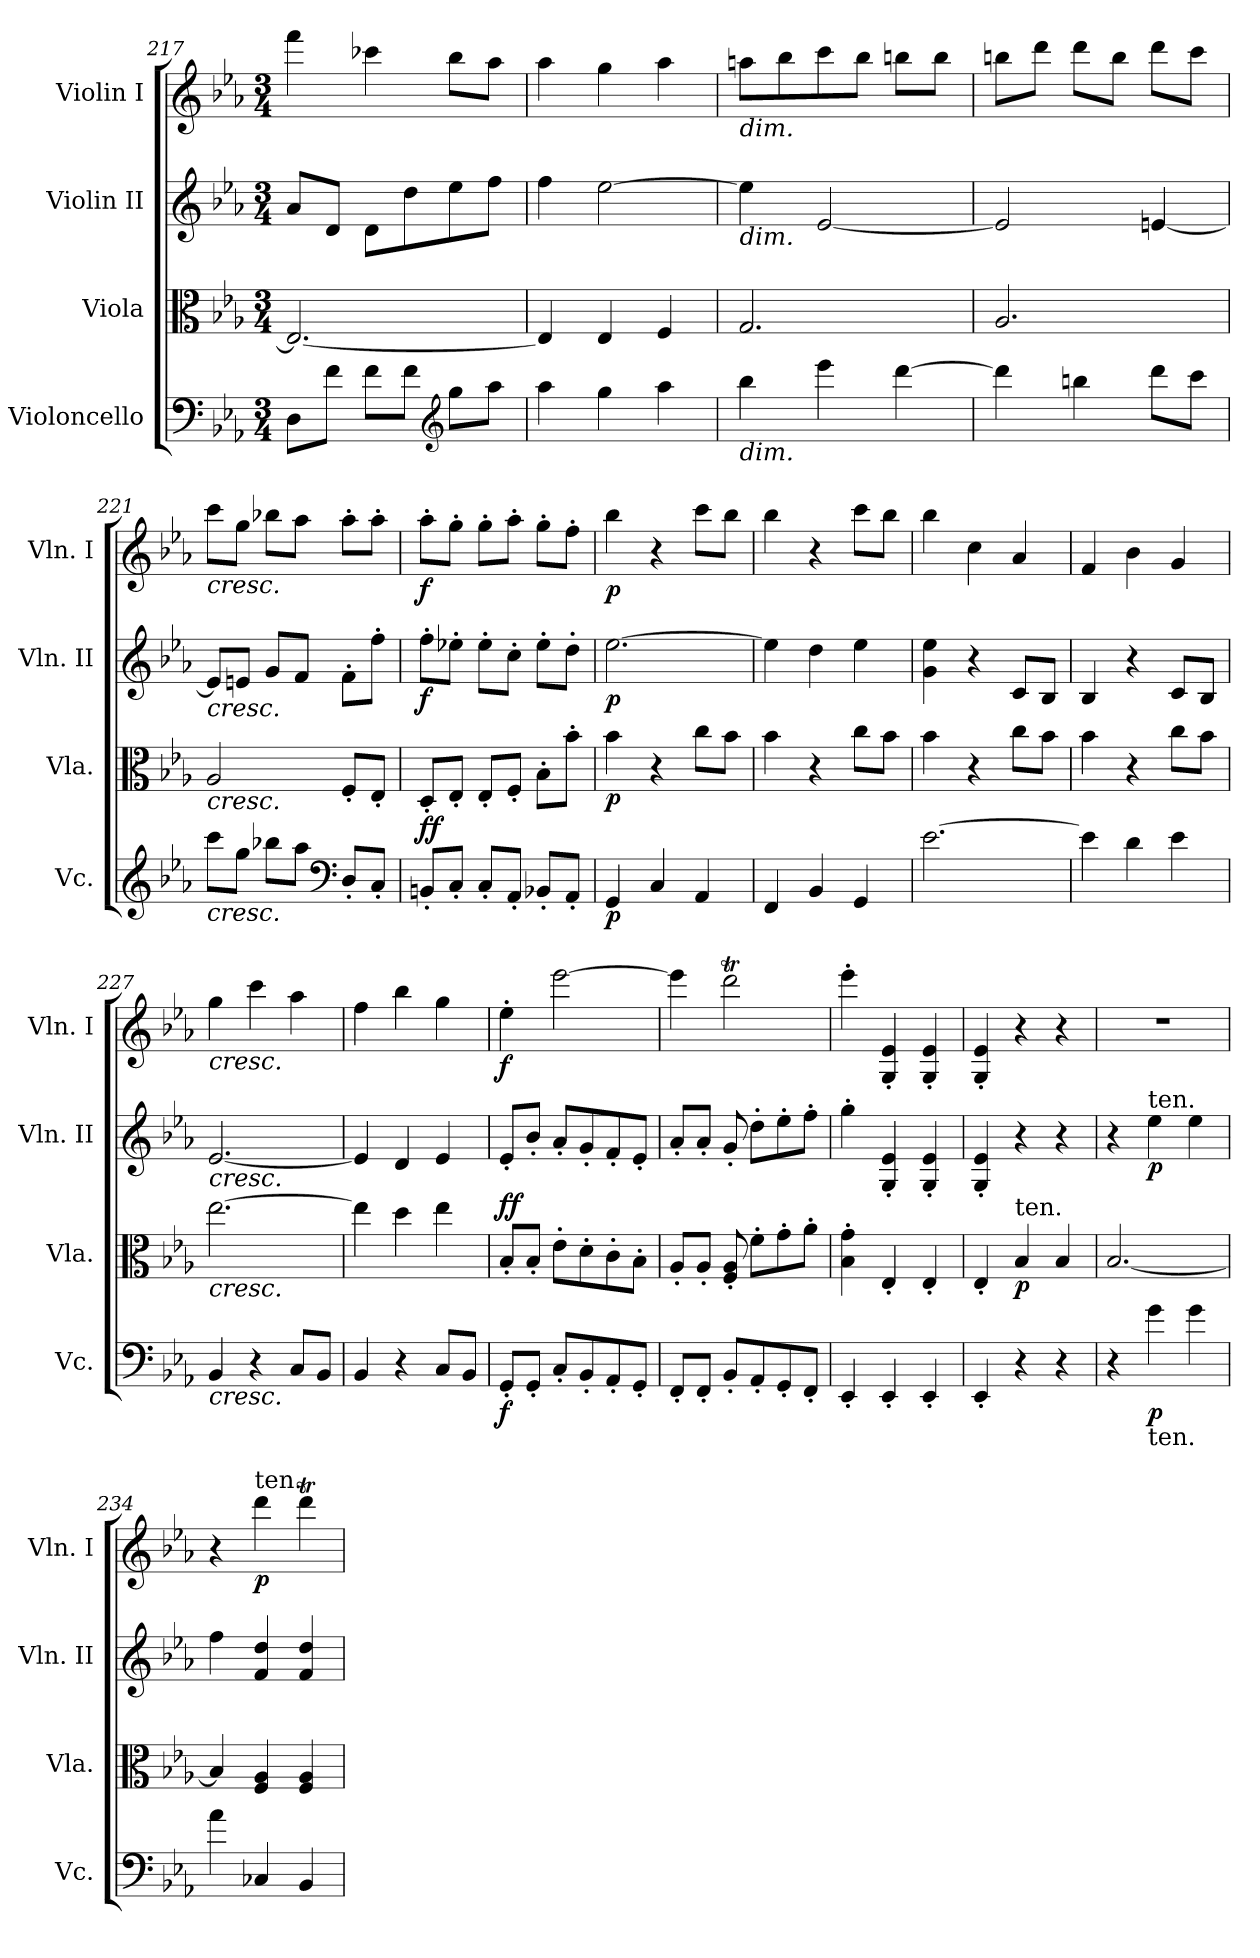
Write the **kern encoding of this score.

**kern	**dynam	**kern	**dynam	**kern	**dynam	**kern	**dynam
*part4	*part4	*part3	*part3	*part2	*part2	*part1	*part1
*staff4	*staff4	*staff3	*staff3	*staff2	*staff2	*staff1	*staff1
*I"Violoncello	*	*I"Viola	*	*I"Violin II	*	*I"Violin I	*
*I'Vc.	*	*I'Vla.	*	*I'Vln. II	*	*I'Vln. I	*
*clefF4	*	*clefC3	*	*clefG2	*	*clefG2	*
*k[b-e-a-]	*	*k[b-e-a-]	*	*k[b-e-a-]	*	*k[b-e-a-]	*
*E-:	*	*E-:	*	*E-:	*	*E-:	*
*M3/4	*	*M3/4	*	*M3/4	*	*M3/4	*
=217	=217	=217	=217	=217	=217	=217	=217
8D\L	.	2.E-/_	.	8a-/L	.	4fff\	.
8f\J	.	.	.	8d/J	.	.	.
8f\L	.	.	.	8d\L	.	4ccc-X\	.
8f\J	.	.	.	8dd\	.	.	.
*clefG2	*	*	*	*	*	*	*
8gg\L	.	.	.	8ee-\	.	8bb-\L	.
8aa-\J	.	.	.	8ff\J	.	8aa-\J	.
=218	=218	=218	=218	=218	=218	=218	=218
4aa-\	.	4E-/]	.	4ff\	.	4aa-\	.
4gg\	.	4E-/	.	[2ee-\	.	4gg\	.
4aa-\	.	4F/	.	.	.	4aa-\	.
!!LO:PB:g=z
=219	=219	=219	=219	=219	=219	=219	=219
!	!	!	!	!	!	!LO:TX:b:i:t=dim.	!
!	!	!	!	!LO:TX:b:i:t=dim.	!	!	!
!LO:TX:b:i:t=dim.	!	!	!	!	!	!	!
4bb-\	.	2.G/	.	4ee-\]	.	8aan\L	.
.	.	.	.	.	.	8bb-\	.
4eee-\	.	.	.	[2e-/	.	8ccc\	.
.	.	.	.	.	.	8bb-\J	.
[4ddd\	.	.	.	.	.	8bbn\L	.
.	.	.	.	.	.	8bb\J	.
!!LO:LB:g=z
=220	=220	=220	=220	=220	=220	=220	=220
4ddd\]	.	2.A-/	.	2e-/]	.	8bbn\L	.
.	.	.	.	.	.	8ddd\J	.
4bbn\	.	.	.	.	.	8ddd\L	.
.	.	.	.	.	.	8bb\J	.
8ddd\L	.	.	.	[4en/	.	8ddd\L	.
8ccc\J	.	.	.	.	.	8ccc\J	.
=221	=221	=221	=221	=221	=221	=221	=221
!	!	!	!	!	!	!LO:TX:b:i:t=cresc.	!
!	!	!	!	!LO:TX:b:i:t=cresc.	!	!	!
!	!	!LO:TX:b:i:t=cresc.	!	!	!	!	!
!LO:TX:b:i:t=cresc.	!	!	!	!	!	!	!
8ccc\L	.	2A-/	.	8e/L]	.	8ccc\L	.
8gg\J	.	.	.	8en/J	.	8gg\J	.
8bb-X\L	.	.	.	8g/L	.	8bb-X\L	.
8aa-\J	.	.	.	8f/J	.	8aa-\J	.
*clefF4	*	*	*	*	*	*	*
8D'/L	.	8F'/L	.	8f'\L	.	8aa-'\L	.
8C'/J	.	8E-'/J	.	8ff'\J	.	8aa-'\J	.
=222	=222	=222	=222	=222	=222	=222	=222
!	!LO:DY:a	!	!	!	!	!	!
!	!LO:DY:n=1:b	!	!	!	!LO:DY:b	!	!LO:DY:b
8BBn'/L	f f	8D'/L	.	8ff'\L	f	8aa-'\L	f
8C'/J	.	8E-'/J	.	8ee-X'\J	.	8gg'\J	.
8C'/L	.	8E-'/L	.	8ee-'\L	.	8gg'\L	.
8AA-'/J	.	8F'/J	.	8cc'\J	.	8aa-'\J	.
8BB-X'/L	.	8B-'\L	.	8ee-'\L	.	8gg'\L	.
8AA-'/J	.	8b-'\J	.	8dd'\J	.	8ff'\J	.
=223	=223	=223	=223	=223	=223	=223	=223
!	!LO:DY:b	!	!LO:DY:b	!	!LO:DY:b	!	!LO:DY:b
4GG/	p	4b-\	p	[2.ee-\	p	4bb-\	p
4C/	.	4r	.	.	.	4r	.
4AA-/	.	8cc\L	.	.	.	8ccc\L	.
.	.	8b-\J	.	.	.	8bb-\J	.
=224	=224	=224	=224	=224	=224	=224	=224
4FF/	.	4b-\	.	4ee-\]	.	4bb-\	.
4BB-/	.	4r	.	4dd\	.	4r	.
4GG/	.	8cc\L	.	4ee-\	.	8ccc\L	.
.	.	8b-\J	.	.	.	8bb-\J	.
!!LO:LB:g=z
=225	=225	=225	=225	=225	=225	=225	=225
[2.e-\	.	4b-\	.	4g\ 4ee-\	.	4bb-\	.
.	.	4r	.	4r	.	4cc\	.
.	.	8cc\L	.	8c/L	.	4a-/	.
.	.	8b-\J	.	8B-/J	.	.	.
!!LO:PB:g=z
=226	=226	=226	=226	=226	=226	=226	=226
4e-\]	.	4b-\	.	4B-/	.	4f/	.
4d\	.	4r	.	4r	.	4b-\	.
4e-\	.	8cc\L	.	8c/L	.	4g/	.
.	.	8b-\J	.	8B-/J	.	.	.
=227	=227	=227	=227	=227	=227	=227	=227
!	!	!	!	!	!	!LO:TX:b:i:t=cresc.	!
!	!	!	!	!LO:TX:b:i:t=cresc.	!	!	!
!	!	!LO:TX:b:i:t=cresc.	!	!	!	!	!
!LO:TX:b:i:t=cresc.	!	!	!	!	!	!	!
4BB-/	.	[2.ee-\	.	[2.e-/	.	4gg\	.
4r	.	.	.	.	.	4ccc\	.
8C/L	.	.	.	.	.	4aa-\	.
8BB-/J	.	.	.	.	.	.	.
=228	=228	=228	=228	=228	=228	=228	=228
4BB-/	.	4ee-\]	.	4e-/]	.	4ff\	.
4r	.	4dd\	.	4d/	.	4bb-\	.
8C/L	.	4ee-\	.	4e-/	.	4gg\	.
8BB-/J	.	.	.	.	.	.	.
=229	=229	=229	=229	=229	=229	=229	=229
!	!LO:DY:b	!	!LO:DY:b	!	!	!	!
!	!	!	!LO:DY:n=1:a	!	!	!	!LO:DY:b
8GG'/L	f	8B-'/L	f f	8e-'/L	.	4ee-'\	f
8GG'/J	.	8B-'/J	.	8b-'/J	.	.	.
8C'/L	.	8e-'\L	.	8a-'/L	.	[2eee-\	.
8BB-'/	.	8d'\	.	8g'/	.	.	.
8AA-'/	.	8c'\	.	8f'/	.	.	.
8GG'/J	.	8B-'\J	.	8e-'/J	.	.	.
=230	=230	=230	=230	=230	=230	=230	=230
8FF'/L	.	8A-'/L	.	8a-'/L	.	4eee-\]	.
8FF'/J	.	8A-'/J	.	8a-'/J	.	.	.
8BB-'/L	.	8F/' 8A-/'	.	8g'/	.	2dddt\	.
8AA-'/	.	8f'\L	.	8dd'\L	.	.	.
8GG'/	.	8g'\	.	8ee-'\	.	.	.
8FF'/J	.	8a-'\J	.	8ff'\J	.	.	.
=231	=231	=231	=231	=231	=231	=231	=231
4EE-'/	.	4B-\' 4g\'	.	4gg'\	.	4eee-'\	.
4EE-'/	.	4E-'/	.	4G/' 4e-/'	.	4G/' 4e-/'	.
4EE-'/	.	4E-'/	.	4G/' 4e-/'	.	4G/' 4e-/'	.
!!LO:PB:g=z
=232	=232	=232	=232	=232	=232	=232	=232
4EE-'/	.	4E-'/	.	4G/' 4e-/'	.	4G/' 4e-/'	.
!	!	!LO:TX:a:t=ten.	!	!	!	!	!
!	!	!	!LO:DY:b	!	!	!	!
4r	.	4B-/	p	4r	.	4r	.
4r	.	4B-/	.	4r	.	4r	.
=233	=233	=233	=233	=233	=233	=233	=233
4r	.	[2.B-/	.	4r	.	2.r	.
!	!	!	!	!LO:TX:a:t=ten.	!	!	!
!LO:TX:b:t=ten.	!	!	!	!	!	!	!
!	!LO:DY:b	!	!	!	!LO:DY:b	!	!
4g\	p	.	.	4ee-\	p	.	.
4g\	.	.	.	4ee-\	.	.	.
=234	=234	=234	=234	=234	=234	=234	=234
4a-\	.	4B-/]	.	4ff\	.	4r	.
!	!	!	!	!	!	!LO:TX:a:t=ten.	!
!	!	!	!	!	!	!	!LO:DY:b
4C-X/	.	4F/ 4A-/	.	4f/ 4dd/	.	4ddd\	p
4BB-/	.	4F/ 4A-/	.	4f/ 4dd/	.	4dddt\	.
=	=	=	=	=	=	=	=
*-	*-	*-	*-	*-	*-	*-	*-
